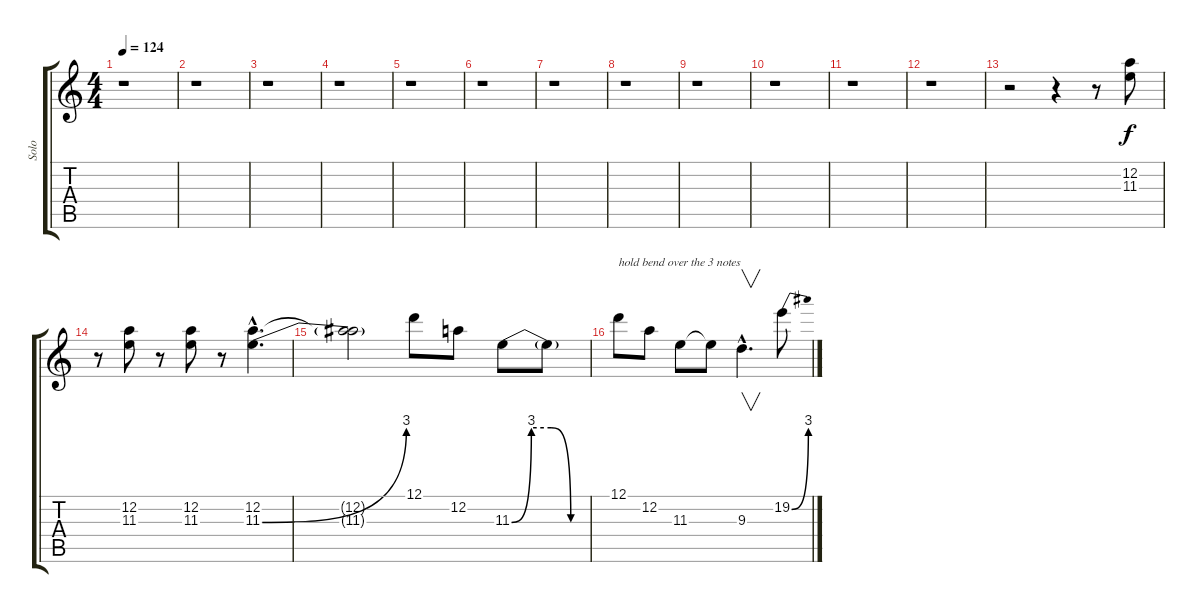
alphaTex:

\track ("Solo" "Solo") {instrument distortionguitar}
\staff {score tabs}
\tuning (D4 A3 F3 C3 G2 D2) {hide}
\ts (4 4)
\tempo 124
\clef g2
\ks c
r.1{dy f} |
r.1 |
r.1 |
r.1 |
r.1 |
r.1 |
r.1 |
r.1 |
r.1 |
r.1 |
r.1 |
r.1 |
r.2 r.4 r.8 (12.2 11.3).8 |
r.8 (12.2 11.3).8 r.8 (12.2 11.3).8 r.8 (12.2{hac} 11.3{be (bend 0 0 60 12) hac}).4{d} |
(12.2{t} 11.3{t}).2 12.1.8 12.2.8 11.3{be (custom 0 0 15 12 30 12 45 0 60 0)}.8 11.3{t}.8 |
12.1.8{txt "hold bend over the 3 notes"} 12.2.8 11.3.8 11.3{t}.8 9.3{hac}.4{v d} 19.2{be (bend 0 0 60 12)}.8
